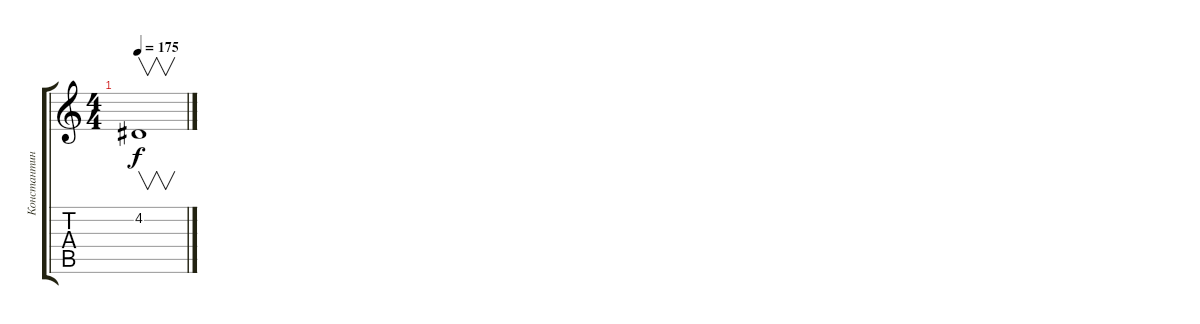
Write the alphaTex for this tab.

\track ("Константин Бекрев" "Константин") {instrument lead2sawtooth}
\staff {score tabs}
\tuning (E4 B3 G3 D3 A2 E2) {hide}
\ts (4 4)
\tempo 175
\clef g2
\ks c
4.2.1{v dy f}
